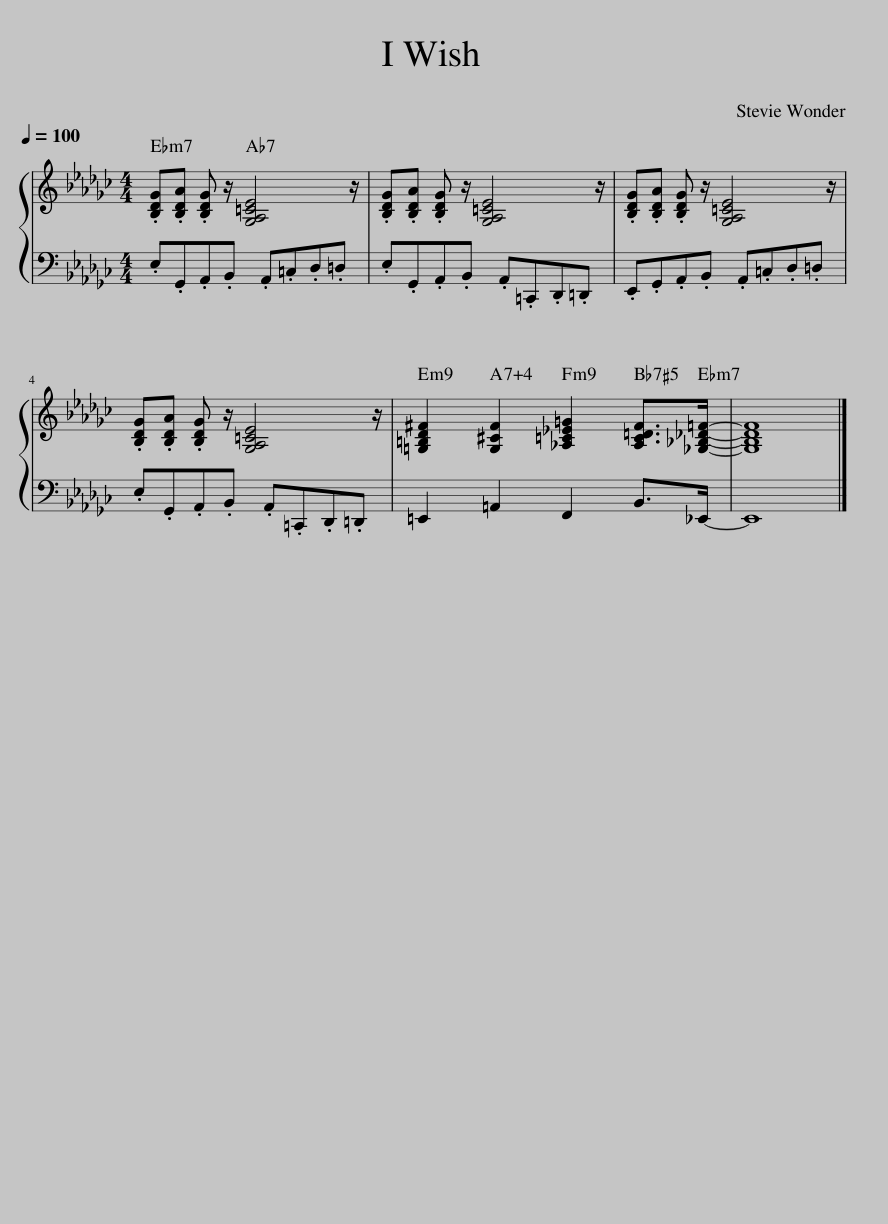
X:1
%%score { 1 | 2 }
L:1/8
Q:1/4=100
M:4/4
I:linebreak $
K:Gb
V:1 treble
V:2 bass
V:1
 .[B,DG].[B,DA] .[B,DG] z/ [G,A,=CE]4 z/ | .[B,DG].[B,DA] .[B,DG] z/ [G,A,=CE]4 z/ | .[B,DG].[B,DA] .[B,DG] z/ [G,A,=CE]4 z/ |$ .[B,DG].[B,DA] .[B,DG] z/ [G,A,=CE]4 z/ | [=G,=B,D^F]2 [G,^CF]2 [_A,=C_E=G]2 [A,C=DF]>[_G,_B,_D=F]- | %5
 [G,B,DF]8 |] %6
V:2
 .E,.G,,.A,,.B,, .A,,.=C,.D,.=D, | .E,.G,,.A,,.B,, .A,,.=C,,.D,,.=D,, | .E,,.G,,.A,,.B,, .A,,.=C,.D,.=D, |$ .E,.G,,.A,,.B,, .A,,.=C,,.D,,.=D,, | =E,,2 =A,,2 F,,2 B,,>_E,,- | %5
 E,,8 |] %6
